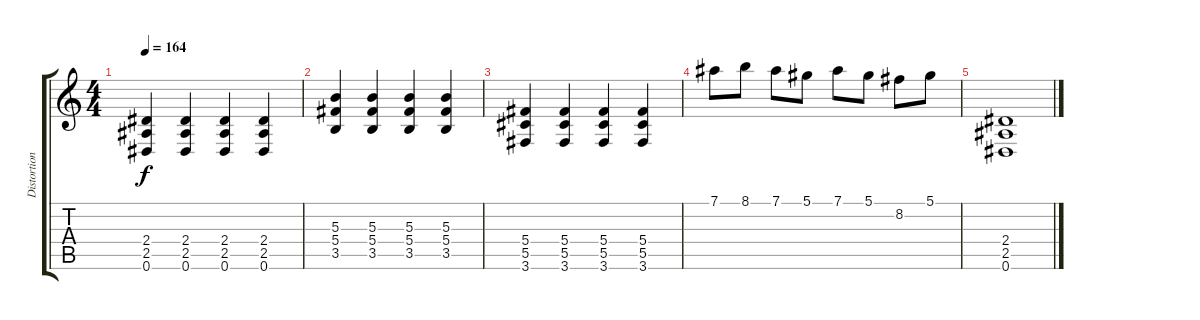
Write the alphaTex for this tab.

\track ("Distortion Guitar" "Distortion") {instrument distortionguitar}
\staff {score tabs}
\tuning (Eb4 Bb3 Gb3 Db3 Ab2 Eb2) {hide}
\ts (4 4)
\tempo 164
\clef g2
\ks c
(2.4 2.5 0.6).4{dy f} (2.4 2.5 0.6).4 (2.4 2.5 0.6).4 (2.4 2.5 0.6).4 |
(5.3 5.4 3.5).4 (5.3 5.4 3.5).4 (5.3 5.4 3.5).4 (5.3 5.4 3.5).4 |
(5.4 5.5 3.6).4 (5.4 5.5 3.6).4 (5.4 5.5 3.6).4 (5.4 5.5 3.6).4 |
7.1.8 8.1.8 7.1.8 5.1.8 7.1.8 5.1.8 8.2.8 5.1.8 |
(2.4 2.5 0.6).1
